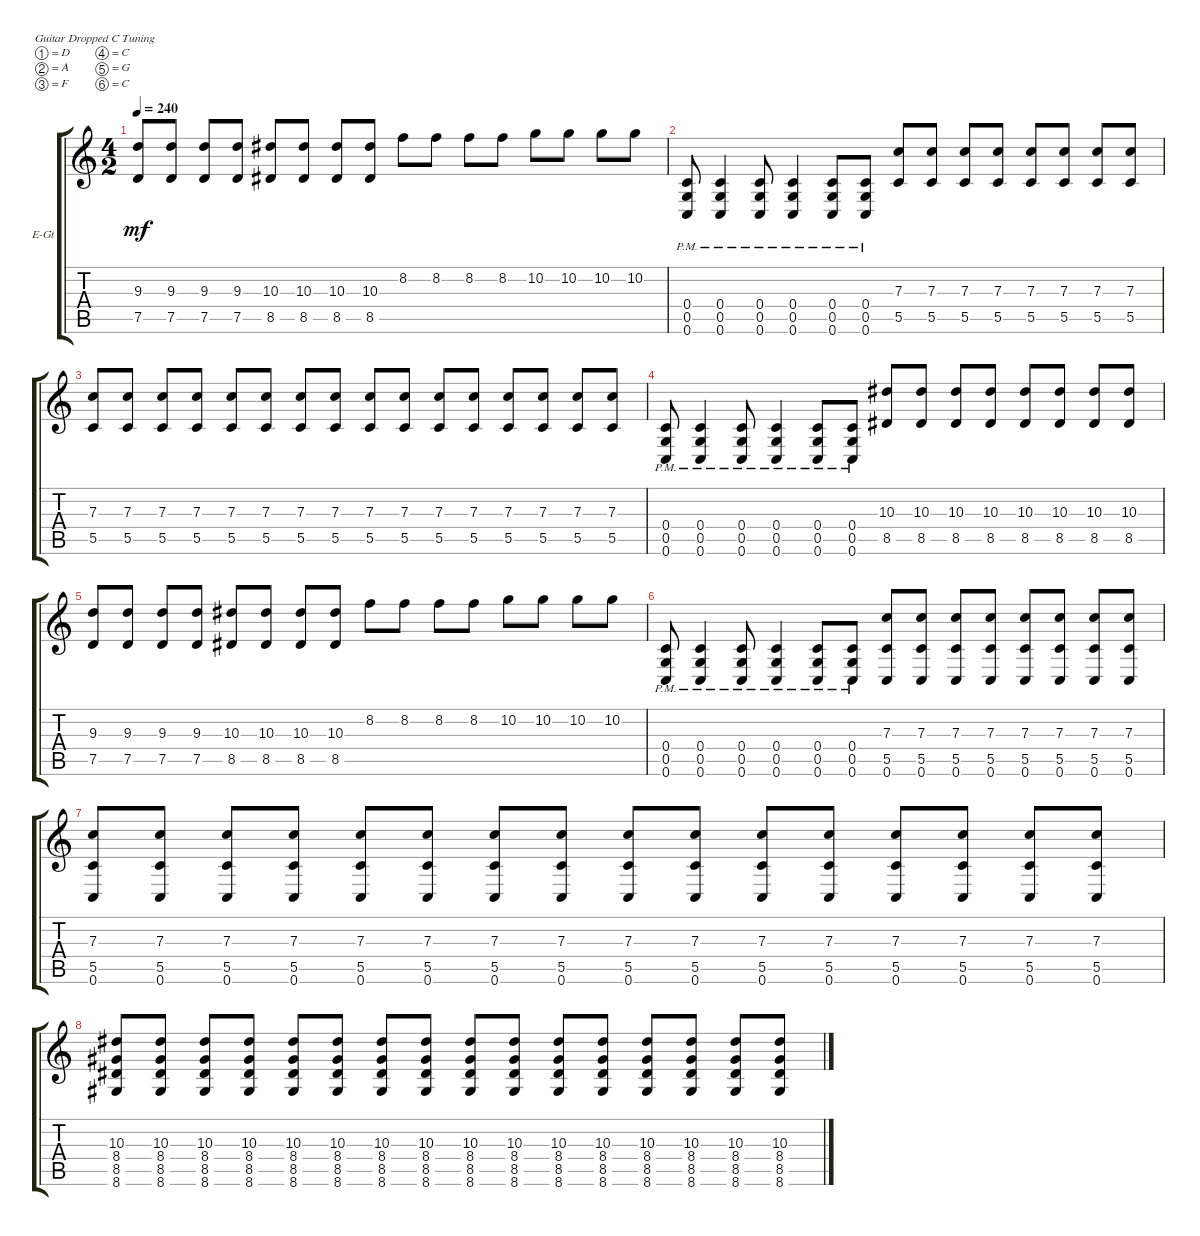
\defaultSystemsLayout 4
\bracketExtendMode groupsimilarinstruments
\firstSystemTrackNameOrientation horizontal
\otherSystemsTrackNameOrientation horizontal
\track ("Rhythm Guitar" "E-Gt") {instrument distortionguitar}
\staff {score tabs}
\tuning (D4 A3 F3 C3 G2 C2)
\ts (4 2)
\tempo 240
\clef g2
\ks c
(7.5 9.3).8{dy mf} (7.5 9.3).8 (7.5 9.3).8 (7.5 9.3).8 (8.5 10.3).8 (8.5 10.3).8 (8.5 10.3).8 (8.5 10.3).8 8.2.8 8.2.8 8.2.8 8.2.8 10.2.8 10.2.8 10.2.8 10.2.8 |
(0.6{pm} 0.5{pm} 0.4{pm}).8 (0.6{pm} 0.4{pm} 0.5{pm}).4 (0.6{pm} 0.5{pm} 0.4{pm}).8 (0.6{pm} 0.4{pm} 0.5{pm}).4 (0.6{pm} 0.5{pm} 0.4{pm}).8 (0.6{pm} 0.4{pm} 0.5{pm}).8 (5.5 7.3).8 (7.3 5.5).8 (5.5 7.3).8 (7.3 5.5).8 (5.5 7.3).8 (7.3 5.5).8 (5.5 7.3).8 (7.3 5.5).8 |
(5.5 7.3).8 (7.3 5.5).8 (5.5 7.3).8 (7.3 5.5).8 (5.5 7.3).8 (7.3 5.5).8 (5.5 7.3).8 (7.3 5.5).8 (5.5 7.3).8 (7.3 5.5).8 (5.5 7.3).8 (7.3 5.5).8 (5.5 7.3).8 (7.3 5.5).8 (5.5 7.3).8 (7.3 5.5).8 |
(0.6{pm} 0.5{pm} 0.4{pm}).8 (0.6{pm} 0.4{pm} 0.5{pm}).4 (0.6{pm} 0.5{pm} 0.4{pm}).8 (0.6{pm} 0.4{pm} 0.5{pm}).4 (0.6{pm} 0.5{pm} 0.4{pm}).8 (0.6{pm} 0.4{pm} 0.5{pm}).8 (8.5 10.3).8 (8.5 10.3).8 (8.5 10.3).8 (8.5 10.3).8 (8.5 10.3).8 (8.5 10.3).8 (8.5 10.3).8 (8.5 10.3).8 |
(7.5 9.3).8 (7.5 9.3).8 (7.5 9.3).8 (7.5 9.3).8 (8.5 10.3).8 (8.5 10.3).8 (8.5 10.3).8 (8.5 10.3).8 8.2.8 8.2.8 8.2.8 8.2.8 10.2.8 10.2.8 10.2.8 10.2.8 |
(0.6{pm} 0.5{pm} 0.4{pm}).8 (0.6{pm} 0.4{pm} 0.5{pm}).4 (0.6{pm} 0.5{pm} 0.4{pm}).8 (0.6{pm} 0.4{pm} 0.5{pm}).4 (0.6{pm} 0.5{pm} 0.4{pm}).8 (0.6{pm} 0.4{pm} 0.5{pm}).8 (5.5 7.3 0.6).8 (7.3 5.5 0.6).8 (5.5 7.3 0.6).8 (7.3 5.5 0.6).8 (5.5 7.3 0.6).8 (7.3 5.5 0.6).8 (5.5 7.3 0.6).8 (7.3 5.5 0.6).8 |
(5.5 7.3 0.6).8 (7.3 5.5 0.6).8 (5.5 7.3 0.6).8 (7.3 5.5 0.6).8 (5.5 7.3 0.6).8 (7.3 5.5 0.6).8 (5.5 7.3 0.6).8 (7.3 5.5 0.6).8 (5.5 7.3 0.6).8 (7.3 5.5 0.6).8 (5.5 7.3 0.6).8 (7.3 5.5 0.6).8 (5.5 7.3 0.6).8 (7.3 5.5 0.6).8 (5.5 7.3 0.6).8 (7.3 5.5 0.6).8 |
(8.6 8.5 8.4 10.3).8 (8.6 8.5 8.4 10.3).8 (8.6 8.5 8.4 10.3).8 (8.6 8.5 8.4 10.3).8 (8.6 8.5 8.4 10.3).8 (8.6 8.5 8.4 10.3).8 (8.6 8.5 8.4 10.3).8 (8.6 8.5 8.4 10.3).8 (8.6 8.5 8.4 10.3).8 (8.6 8.5 8.4 10.3).8 (8.6 8.5 8.4 10.3).8 (8.6 8.5 8.4 10.3).8 (8.6 8.5 8.4 10.3).8 (8.6 8.5 8.4 10.3).8 (8.6 8.5 8.4 10.3).8 (8.6 8.5 8.4 10.3).8
